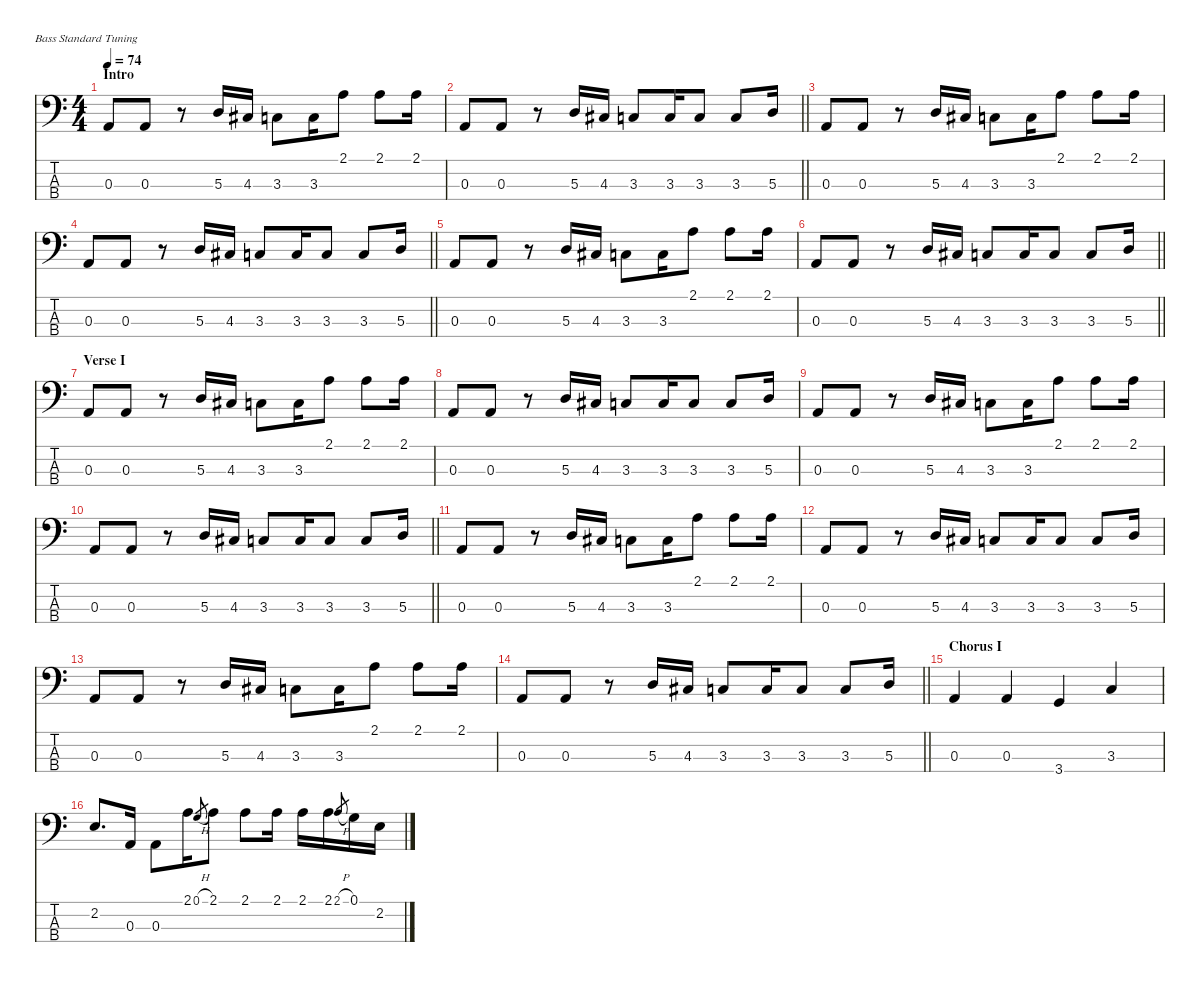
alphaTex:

\defaultSystemsLayout 4
\hideDynamics
\bracketExtendMode nobrackets
\singleTrackTrackNamePolicy hidden
\multiTrackTrackNamePolicy hidden
\firstSystemTrackNameMode fullname
\firstSystemTrackNameOrientation horizontal
\otherSystemsTrackNameOrientation horizontal
\track ("Geezer Butler" "el.bs.") {instrument electricbassfinger}
\staff {score tabs}
\tuning (G2 D2 A1 E1)
\ts (4 4)
\beaming (8 2 2 2 2)
\section ("" "Intro")
\tempo 74
\clef f4
\ks c
0.3.8{dy f instrument electricbassfinger beam Up} 0.3.8{beam Up} r.8{beam Up} 5.3.16{beam Up} 4.3{acc #}.16{beam Up} 3.3.8{beam Down} 3.3.16{beam Down} 2.1.8{beam Down} 2.1.8{beam Down} 2.1.16{beam Down} |
\barLineRight lightlight
0.3.8{beam Up} 0.3.8{beam Up} r.8{beam Up} 5.3.16{beam Up} 4.3{acc #}.16{beam Up} 3.3.8{beam Up} 3.3.16{beam Up} 3.3.8{beam Up} 3.3.8{beam Up} 5.3.16{beam Up} |
0.3.8{beam Up} 0.3.8{beam Up} r.8{beam Up} 5.3.16{beam Up} 4.3{acc #}.16{beam Up} 3.3.8{beam Down} 3.3.16{beam Down} 2.1.8{beam Down} 2.1.8{beam Down} 2.1.16{beam Down} |
\barLineRight lightlight
0.3.8{beam Up} 0.3.8{beam Up} r.8{beam Up} 5.3.16{beam Up} 4.3{acc #}.16{beam Up} 3.3.8{beam Up} 3.3.16{beam Up} 3.3.8{beam Up} 3.3.8{beam Up} 5.3.16{beam Up} |
0.3.8{beam Up} 0.3.8{beam Up} r.8{beam Up} 5.3.16{beam Up} 4.3{acc #}.16{beam Up} 3.3.8{beam Down} 3.3.16{beam Down} 2.1.8{beam Down} 2.1.8{beam Down} 2.1.16{beam Down} |
\barLineRight lightlight
0.3.8{beam Up} 0.3.8{beam Up} r.8{beam Up} 5.3.16{beam Up} 4.3{acc #}.16{beam Up} 3.3.8{beam Up} 3.3.16{beam Up} 3.3.8{beam Up} 3.3.8{beam Up} 5.3.16{beam Up} |
\section ("" "Verse I")
0.3.8{beam Up} 0.3.8{beam Up} r.8{beam Up} 5.3.16{beam Up} 4.3{acc #}.16{beam Up} 3.3.8{beam Down} 3.3.16{beam Down} 2.1.8{beam Down} 2.1.8{beam Down} 2.1.16{beam Down} |
0.3.8{beam Up} 0.3.8{beam Up} r.8{beam Up} 5.3.16{beam Up} 4.3{acc #}.16{beam Up} 3.3.8{beam Up} 3.3.16{beam Up} 3.3.8{beam Up} 3.3.8{beam Up} 5.3.16{beam Up} |
0.3.8{beam Up} 0.3.8{beam Up} r.8{beam Up} 5.3.16{beam Up} 4.3{acc #}.16{beam Up} 3.3.8{beam Down} 3.3.16{beam Down} 2.1.8{beam Down} 2.1.8{beam Down} 2.1.16{beam Down} |
\barLineRight lightlight
0.3.8{beam Up} 0.3.8{beam Up} r.8{beam Up} 5.3.16{beam Up} 4.3{acc #}.16{beam Up} 3.3.8{beam Up} 3.3.16{beam Up} 3.3.8{beam Up} 3.3.8{beam Up} 5.3.16{beam Up} |
0.3.8{beam Up} 0.3.8{beam Up} r.8{beam Up} 5.3.16{beam Up} 4.3{acc #}.16{beam Up} 3.3.8{beam Down} 3.3.16{beam Down} 2.1.8{beam Down} 2.1.8{beam Down} 2.1.16{beam Down} |
0.3.8{beam Up} 0.3.8{beam Up} r.8{beam Up} 5.3.16{beam Up} 4.3{acc #}.16{beam Up} 3.3.8{beam Up} 3.3.16{beam Up} 3.3.8{beam Up} 3.3.8{beam Up} 5.3.16{beam Up} |
0.3.8{beam Up} 0.3.8{beam Up} r.8{beam Up} 5.3.16{beam Up} 4.3{acc #}.16{beam Up} 3.3.8{beam Down} 3.3.16{beam Down} 2.1.8{beam Down} 2.1.8{beam Down} 2.1.16{beam Down} |
\barLineRight lightlight
0.3.8{beam Up} 0.3.8{beam Up} r.8{beam Up} 5.3.16{beam Up} 4.3{acc #}.16{beam Up} 3.3.8{beam Up} 3.3.16{beam Up} 3.3.8{beam Up} 3.3.8{beam Up} 5.3.16{beam Up} |
\section ("" "Chorus I")
0.3.4{beam Up} 0.3.4{beam Up} 3.4.4{beam Up} 3.3.4{beam Up} |
2.2.8{d beam Up} 0.3.16{beam Up} 0.3.8{beam Down} 2.1.16{beam Down} 0.1{h}.8{gr dy mf beam Up} 2.1.8{dy f beam Down} 2.1.8{beam Down} 2.1.16{beam Down} 2.1.16{beam Down} 2.1.16{beam Down} 2.1{h}.8{gr dy mf beam Up} 0.1.16{dy f beam Down} 2.2.16{beam Down}
